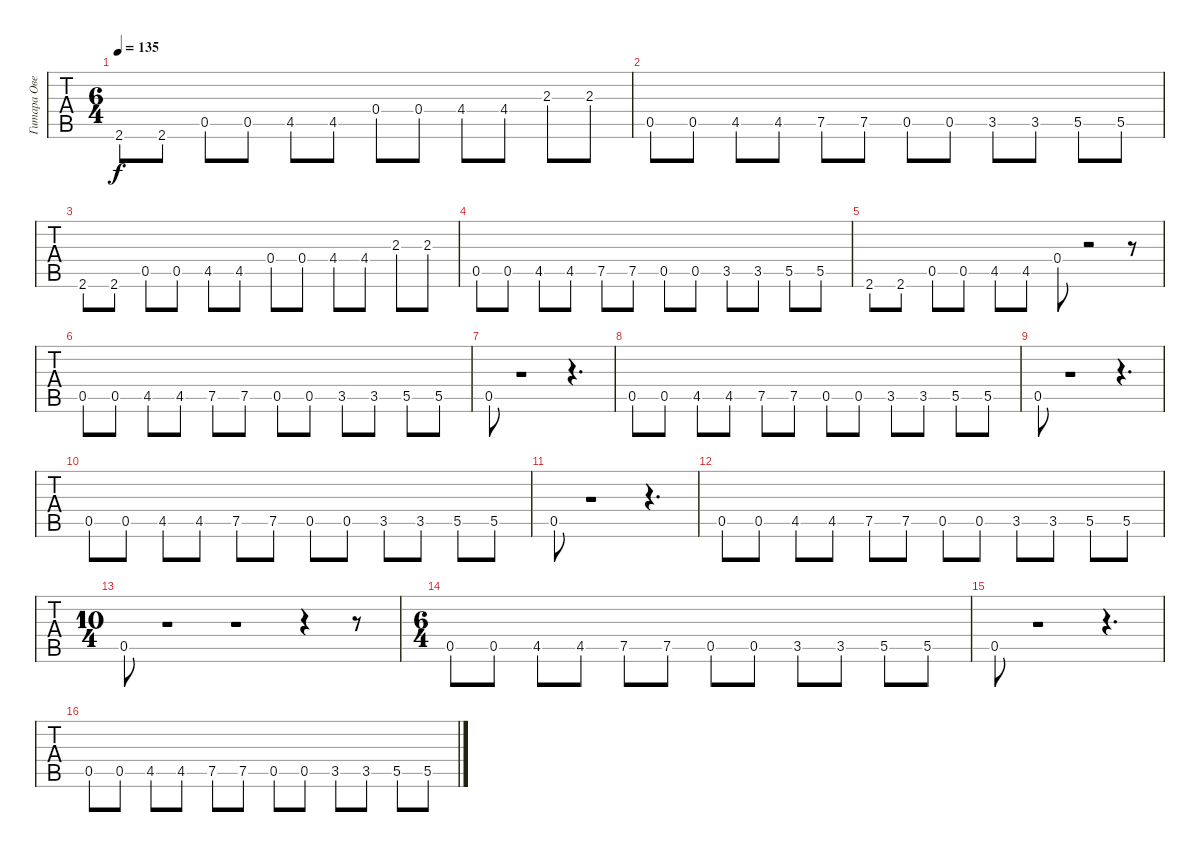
\track ("Гитара Овер" "Гитара Ове") {instrument overdrivenguitar}
\staff {tabs}
\tuning (E4 B3 G3 D3 A2 E2) {hide}
\ts (6 4)
\tempo 135
\clef g2
\ks c
2.6.8{dy f} 2.6.8 0.5.8 0.5.8 4.5.8 4.5.8 0.4.8 0.4.8 4.4.8 4.4.8 2.3.8 2.3.8 |
0.5.8 0.5.8 4.5.8 4.5.8 7.5.8 7.5.8 0.5.8 0.5.8 3.5.8 3.5.8 5.5.8 5.5.8 |
2.6.8 2.6.8 0.5.8 0.5.8 4.5.8 4.5.8 0.4.8 0.4.8 4.4.8 4.4.8 2.3.8 2.3.8 |
0.5.8 0.5.8 4.5.8 4.5.8 7.5.8 7.5.8 0.5.8 0.5.8 3.5.8 3.5.8 5.5.8 5.5.8 |
2.6.8 2.6.8 0.5.8 0.5.8 4.5.8 4.5.8 0.4.8 r.2 r.8 |
0.5.8 0.5.8 4.5.8 4.5.8 7.5.8 7.5.8 0.5.8 0.5.8 3.5.8 3.5.8 5.5.8 5.5.8 |
0.5.8 r.1 r.4{d} |
0.5.8 0.5.8 4.5.8 4.5.8 7.5.8 7.5.8 0.5.8 0.5.8 3.5.8 3.5.8 5.5.8 5.5.8 |
0.5.8 r.1 r.4{d} |
0.5.8 0.5.8 4.5.8 4.5.8 7.5.8 7.5.8 0.5.8 0.5.8 3.5.8 3.5.8 5.5.8 5.5.8 |
0.5.8 r.1 r.4{d} |
0.5.8 0.5.8 4.5.8 4.5.8 7.5.8 7.5.8 0.5.8 0.5.8 3.5.8 3.5.8 5.5.8 5.5.8 |
\ts (10 4)
0.5.8 r.1 r.1 r.4 r.8 |
\ts (6 4)
0.5.8 0.5.8 4.5.8 4.5.8 7.5.8 7.5.8 0.5.8 0.5.8 3.5.8 3.5.8 5.5.8 5.5.8 |
0.5.8 r.1 r.4{d} |
0.5.8 0.5.8 4.5.8 4.5.8 7.5.8 7.5.8 0.5.8 0.5.8 3.5.8 3.5.8 5.5.8 5.5.8
